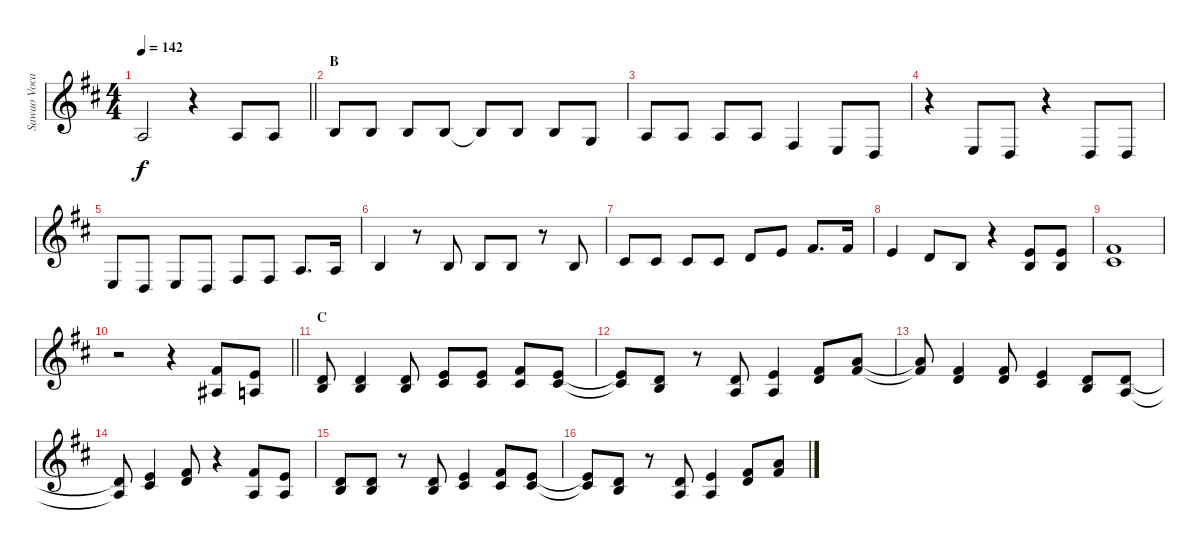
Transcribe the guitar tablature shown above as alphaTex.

\track ("Sawao Vocal" "Sawao Voca") {instrument synthbrass1}
\staff {score}
\tuning (E4 B3 G3 D3 A2 E2) {hide}
\ts (4 4)
\tempo 142
\clef g2
\barLineRight lightlight
\ks d
2.3.2{dy f} r.4 2.3.8 2.3.8 |
\section ("" "B")
0.2.8 0.2.8 0.2.8 0.2.8 0.2{t}.8 0.2.8 0.2.8 0.3.8 |
2.3.8 2.3.8 2.3.8 2.3.8 4.4.4 2.4.8 0.4.8 |
r.4 2.4.8 0.4.8 r.4 0.4.8 0.4.8 |
2.4.8 0.4.8 2.4.8 0.4.8 4.4.8 4.4.8 2.3.8{d} 2.3.16 |
0.2.4 r.8 0.2.8 0.2.8 0.2.8 r.8 0.2.8 |
2.2.8 2.2.8 2.2.8 2.2.8 3.2.8 0.1.8 2.1.8{d} 2.1.16 |
0.1.4 3.2.8 0.2.8 r.4 (0.1 0.2).8 (0.1 0.2).8 |
(2.1 2.2).1 |
\barLineRight lightlight
r.2 r.4 (2.1 3.3).8 (0.1 2.3).8 |
\section ("" "C")
(3.2 4.3).8 (0.2 7.3).4 (3.2 4.3).8 (0.1 2.2).8 (0.1 2.2).8 (2.1 2.2).8 (0.1 2.2).8 |
(0.1{t} 2.2{t}).8 (3.2 4.3).8 r.8 (3.2 2.3).8 (0.1 2.3).4 (2.1 3.2).8 (2.1 10.2).8 |
(2.1{t} 10.2{t}).8 (2.1 3.2).4 (2.1 3.2).8 (0.1 2.2).4 (3.2 4.3).8 (3.2 2.3).8 |
(3.2{t} 2.3{t}).8 (0.1 2.2).4 (2.1 3.2).8 r.4 (2.1 2.3).8 (0.1 2.3).8 |
(3.2 4.3).8 (0.2 7.3).8 r.8 (3.2 4.3).8 (0.1 2.2).4 (2.1 2.2).8 (0.1 2.2).8 |
(0.1{t} 2.2{t}).8 (3.2 4.3).8 r.8 (3.2 2.3).8 (0.1 2.3).4 (2.1 3.2).8 (5.1 7.2).8
